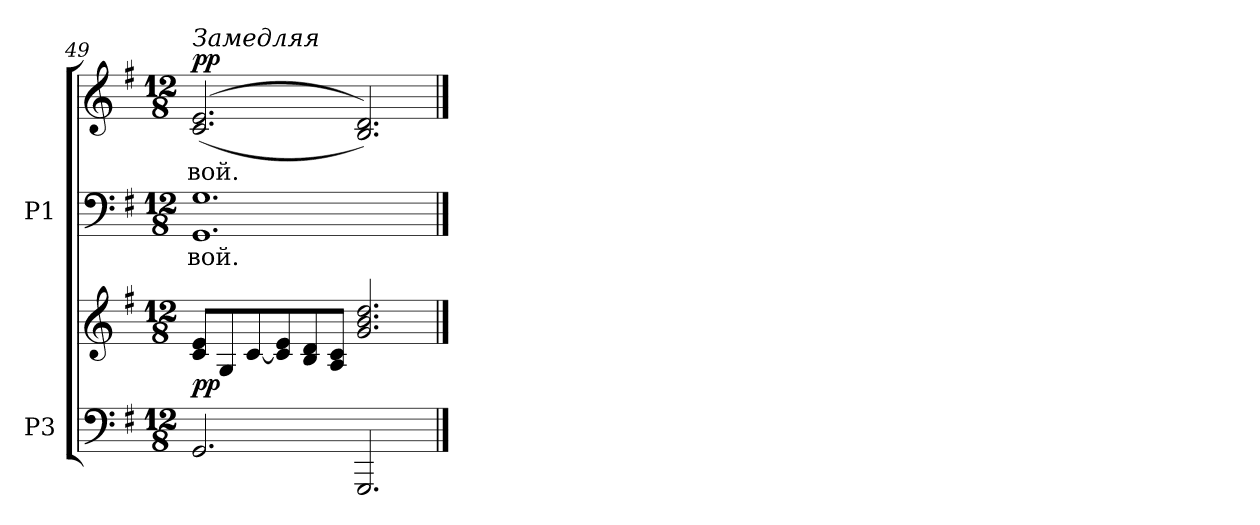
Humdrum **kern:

**kern	**kern	**dynam	**kern	**text	**kern	**text	**dynam
*part2	*part2	*part2	*part1	*part1	*part1	*part1	*part1
*staff4	*staff3	*staff3/4	*staff2	*staff2	*staff1	*staff1	*staff1/2
*I"P3	*	*	*I"P1	*	*	*	*
*clefF4	*clefG2	*	*clefF4	*	*clefG2	*	*
*k[f#]	*k[f#]	*	*k[f#]	*	*k[f#]	*	*
*G:	*G:	*	*G:	*	*G:	*	*
*M12/8	*M12/8	*	*M12/8	*	*M12/8	*	*
=49	=49	=49	=49	=49	=49	=49	=49
!	!	!	!	!LO:LY:a:color=#000000	!	!	!
!	!	!	!	!	!LO:TX:a:i:t=Замедляя	!	!
!	!	!	!	!	!	!LO:LY:b:color=#000000	!
2.GGi/	8ci/ 8eiL	pp	1.GGi 1.Gi	-вой.	((2.ci/ 2.ei	-вой.	pp
.	8Gi/	.	.	.	.	.	.
.	[<8ci/	.	.	.	.	.	.
.	8ci/] 8ei	.	.	.	.	.	.
.	8Bi/ 8di	.	.	.	.	.	.
.	8Ai/ 8ciJ	.	.	.	.	.	.
*X8ba	*	*	*	*	*	*	*
*	*8ba	*	*	*	*	*	*
2.GGGi/	2.Gi/ 2.Bi 2.di	.	.	.	2.Bi/ 2.di))	.	.
==	==	==	==	==	==	==	==
*-	*-	*-	*-	*-	*-	*-	*-
